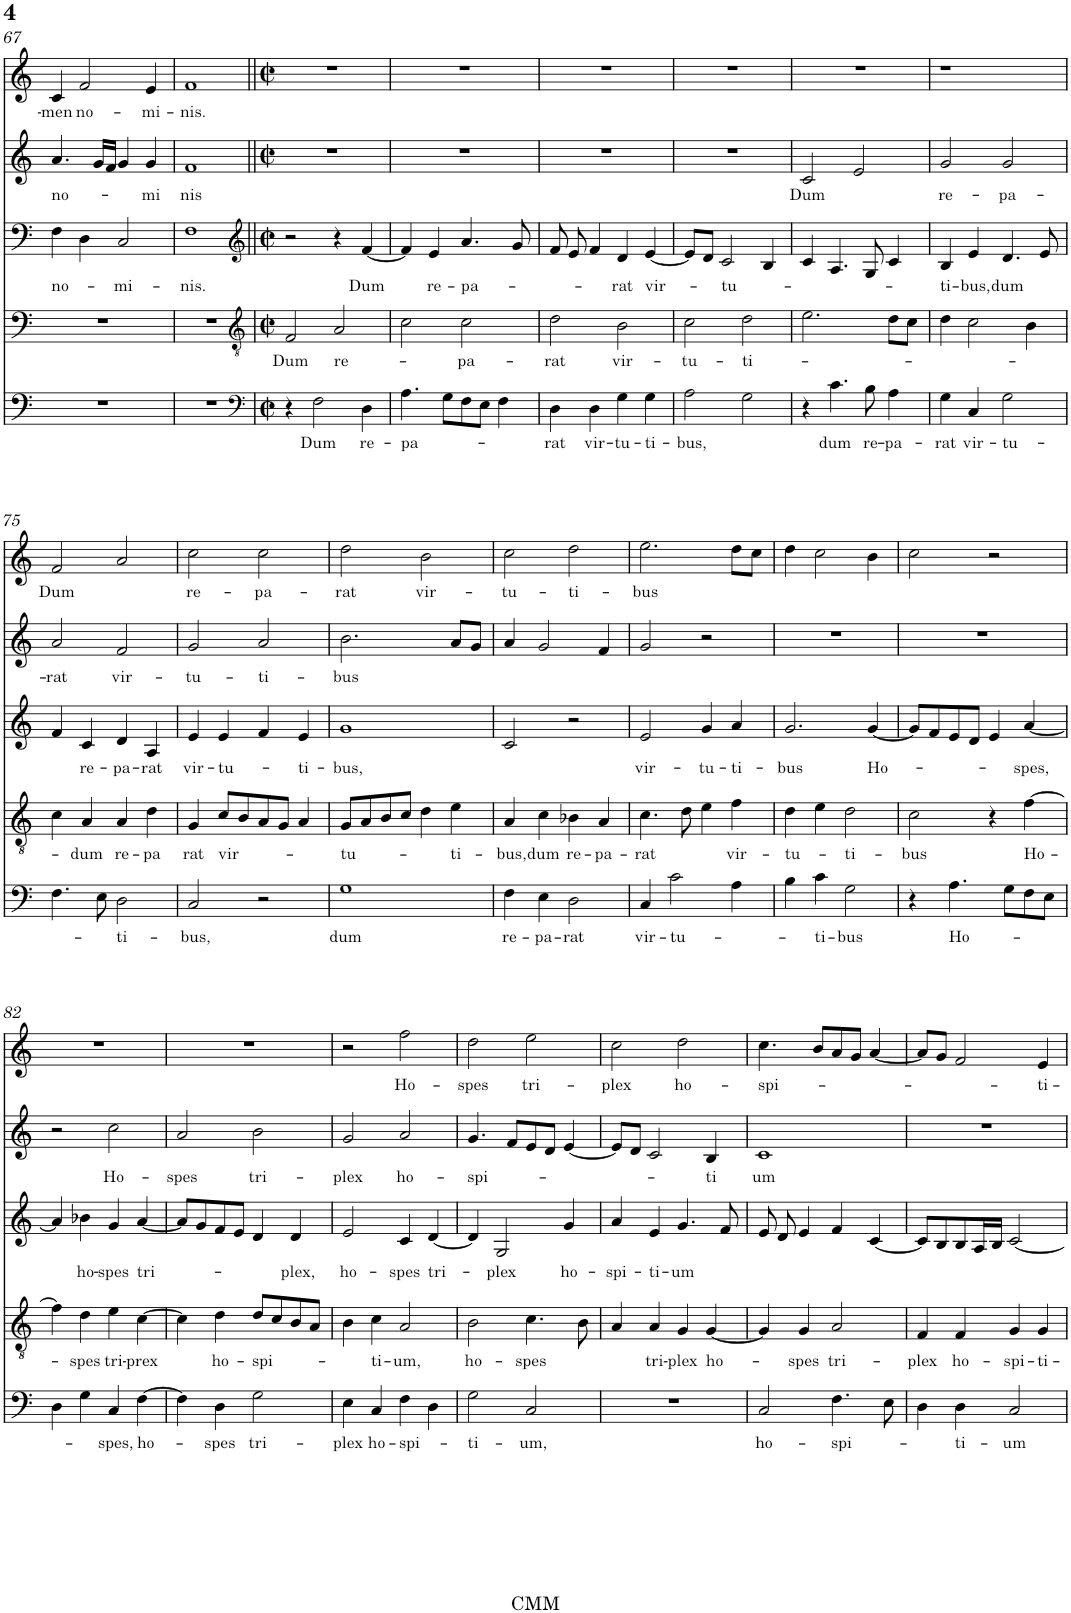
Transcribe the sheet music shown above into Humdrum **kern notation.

**kern	**text	**kern	**text	**kern	**text	**kern	**text	**kern	**text
*part5	*part5	*part4	*part4	*part3	*part3	*part2	*part2	*part1	*part1
*staff5	*staff5	*staff4	*staff4	*staff3	*staff3	*staff2	*staff2	*staff1	*staff1
*I"Piano	*	*I"Piano	*	*I"Piano	*	*I"Piano	*	*I"Piano	*
*I'Pno	*	*I'Pno	*	*I'Pno	*	*I'Pno	*	*I'Pno	*
!!LO:PB:g=z
*clefF4	*	*clefF4	*	*clefF4	*	*clefG2	*	*clefG2	*
*k[]	*	*k[]	*	*k[]	*	*k[]	*	*k[]	*
*	*	*M2/2	*	*M2/2	*	*M2/2	*	*M2/2	*
*	*	*met(c|)	*	*met(c|)	*	*met(c|)	*	*met(c|)	*
=67	=67	=67	=67	=67	=67	=67	=67	=67	=67
!	!	!	!	!	!LO:LY:b	!	!LO:LY:b	!	!LO:LY:b
1r	.	1r	.	4F\	no-	4.a/	no-	4c/	-men
!	!	!	!	!	!	!	!	!	!LO:LY:b
.	.	.	.	4D\	.	.	.	2f/	no-
.	.	.	.	.	.	16g/LL	.	.	.
.	.	.	.	.	.	16f/JJ	.	.	.
!	!	!	!	!	!LO:LY:b	!	!	!	!
.	.	.	.	2C/	-mi-	4g/	.	.	.
!	!	!	!	!	!	!	!LO:LY:b	!	!LO:LY:b
.	.	.	.	.	.	4g/	-mi	4e/	-mi-
=68	=68	=68	=68	=68	=68	=68	=68	=68	=68
!	!	!	!	!	!LO:LY:b	!	!LO:LY:b	!	!LO:LY:b
1r	.	1r	.	1F	-nis.	1f	nis	1f	-nis.
=69||	=69||	=69||	=69||	=69||	=69||	=69||	=69||	=69||	=69||
*clefF4	*	*clefGv2	*	*clefG2	*	*	*	*	*
*M2/2	*	*M2/2	*	*M2/2	*	*M2/2	*	*M2/2	*
*met(c|)	*	*met(c|)	*	*met(c|)	*	*met(c|)	*	*met(c|)	*
!	!	!	!LO:LY:b	!	!	!	!	!	!
4r	.	2F/	Dum	2r	.	1r	.	1r	.
!	!LO:LY:b	!	!	!	!	!	!	!	!
2F\	Dum	.	.	.	.	.	.	.	.
!	!	!	!LO:LY:b	!	!	!	!	!	!
.	.	2A/	re-	4r	.	.	.	.	.
!	!LO:LY:b	!	!	!	!LO:LY:b	!	!	!	!
4D\	re-	.	.	[4f/	Dum	.	.	.	.
=70	=70	=70	=70	=70	=70	=70	=70	=70	=70
!	!LO:LY:b	!	!	!	!	!	!	!	!
4.A\	-pa-	2c\	.	4f/]	.	1r	.	1r	.
!	!	!	!	!	!LO:LY:b	!	!	!	!
.	.	.	.	4e/	re-	.	.	.	.
8G\L	.	.	.	.	.	.	.	.	.
!	!	!	!LO:LY:b	!	!LO:LY:b	!	!	!	!
8F\	.	2c\	-pa-	4.a/	-pa-	.	.	.	.
8E\J	.	.	.	.	.	.	.	.	.
4F\	.	.	.	.	.	.	.	.	.
.	.	.	.	8g/	.	.	.	.	.
=71	=71	=71	=71	=71	=71	=71	=71	=71	=71
!	!LO:LY:b	!	!LO:LY:b	!	!	!	!	!	!
4D\	-rat	2d\	-rat	8f/	.	1r	.	1r	.
.	.	.	.	8e/	.	.	.	.	.
!	!LO:LY:b	!	!	!	!	!	!	!	!
4D\	vir-	.	.	4f/	.	.	.	.	.
!	!LO:LY:b	!	!LO:LY:b	!	!LO:LY:b	!	!	!	!
4G\	-tu-	2B\	vir-	4d/	-rat	.	.	.	.
!	!LO:LY:b	!	!	!	!LO:LY:b	!	!	!	!
4G\	-ti-	.	.	[4e/	vir-	.	.	.	.
=72	=72	=72	=72	=72	=72	=72	=72	=72	=72
!	!LO:LY:b	!	!LO:LY:b	!	!	!	!	!	!
2A\	-bus,	2c\	-tu-	8e/L]	.	1r	.	1r	.
.	.	.	.	8d/J	.	.	.	.	.
!	!	!	!	!	!LO:LY:b	!	!	!	!
.	.	.	.	2c/	-tu-	.	.	.	.
!	!	!	!LO:LY:b	!	!	!	!	!	!
2G\	.	2d\	-ti-	.	.	.	.	.	.
.	.	.	.	4B/	.	.	.	.	.
=73	=73	=73	=73	=73	=73	=73	=73	=73	=73
!	!	!	!	!	!	!	!LO:LY:b	!	!
4r	.	2.e\	.	4c/	.	2c/	Dum	1r	.
!	!LO:LY:b	!	!	!	!	!	!	!	!
4.c\	dum	.	.	4.A/	.	.	.	.	.
.	.	.	.	.	.	2e/	.	.	.
!	!LO:LY:b	!	!	!	!	!	!	!	!
8B\	re-	.	.	8G/	.	.	.	.	.
!	!LO:LY:b	!	!	!	!	!	!	!	!
4A\	-pa-	8d\L	.	4c/	.	.	.	.	.
.	.	8c\J	.	.	.	.	.	.	.
=74	=74	=74	=74	=74	=74	=74	=74	=74	=74
!	!LO:LY:b	!	!	!	!LO:LY:b	!	!LO:LY:b	!	!
4G\	-rat	4d\	.	4B/	-ti-	2g/	re-	1r	.
!	!LO:LY:b	!	!	!	!LO:LY:b	!	!	!	!
4C/	vir-	2c\	.	4e/	-bus,	.	.	.	.
!	!LO:LY:b	!	!	!	!LO:LY:b	!	!LO:LY:b	!	!
2G\	-tu-	.	.	4.d/	dum	2g/	-pa-	.	.
.	.	4B\	.	.	.	.	.	.	.
.	.	.	.	8e/	.	.	.	.	.
!!LO:LB:g=z
=75	=75	=75	=75	=75	=75	=75	=75	=75	=75
!	!	!	!	!	!	!	!LO:LY:b	!	!LO:LY:b
4.F\	.	4c\	.	4f/	.	2a/	-rat	2f/	Dum
!	!	!	!LO:LY:b	!	!LO:LY:b	!	!	!	!
.	.	4A/	-dum	4c/	re-	.	.	.	.
8E\	.	.	.	.	.	.	.	.	.
!	!LO:LY:b	!	!LO:LY:b	!	!LO:LY:b	!	!LO:LY:b	!	!
2D\	-ti-	4A/	re-	4d/	-pa-	2f/	vir-	2a/	.
!	!	!	!LO:LY:b	!	!LO:LY:b	!	!	!	!
.	.	4d\	-pa­	4A/	-rat	.	.	.	.
=76	=76	=76	=76	=76	=76	=76	=76	=76	=76
!	!LO:LY:b	!	!LO:LY:b	!	!LO:LY:b	!	!LO:LY:b	!	!LO:LY:b
2C/	-bus,	4G/	rat	4e/	vir-	2g/	-tu-	2cc\	re-
!	!	!	!LO:LY:b	!	!LO:LY:b	!	!	!	!
.	.	8c/L	vir-	4e/	-tu-	.	.	.	.
.	.	8B/	.	.	.	.	.	.	.
!	!	!	!	!	!	!	!LO:LY:b	!	!LO:LY:b
2r	.	8A/	.	4f/	.	2a/	-ti-	2cc\	-pa-
.	.	8G/J	.	.	.	.	.	.	.
!	!	!	!	!	!LO:LY:b	!	!	!	!
.	.	4A/	.	4e/	-ti-	.	.	.	.
=77	=77	=77	=77	=77	=77	=77	=77	=77	=77
!	!LO:LY:b	!	!LO:LY:b	!	!LO:LY:b	!	!LO:LY:b	!	!LO:LY:b
1G	dum	8G/L	-tu-	1g	-bus,	2.b\	-bus	2dd\	-rat
.	.	8A/	.	.	.	.	.	.	.
.	.	8B/	.	.	.	.	.	.	.
.	.	8c/J	.	.	.	.	.	.	.
!	!	!	!	!	!	!	!	!	!LO:LY:b
.	.	4d\	.	.	.	.	.	2b\	vir-
!	!	!	!LO:LY:b	!	!	!	!	!	!
.	.	4e\	-ti-	.	.	8a/L	.	.	.
.	.	.	.	.	.	8g/J	.	.	.
=78	=78	=78	=78	=78	=78	=78	=78	=78	=78
!	!LO:LY:b	!	!LO:LY:b	!	!	!	!	!	!LO:LY:b
4F\	re-	4A/	-bus,	2c/	.	4a/	.	2cc\	-tu-
!	!LO:LY:b	!	!LO:LY:b	!	!	!	!	!	!
4E\	-pa-	4c\	dum	.	.	2g/	.	.	.
!	!LO:LY:b	!	!LO:LY:b	!	!	!	!	!	!LO:LY:b
2D\	-rat	4B-X\	re-	2r	.	.	.	2dd\	-ti-
!	!	!	!LO:LY:b	!	!	!	!	!	!
.	.	4A/	-pa-	.	.	4f/	.	.	.
=79	=79	=79	=79	=79	=79	=79	=79	=79	=79
!	!LO:LY:b	!	!LO:LY:b	!	!LO:LY:b	!	!	!	!LO:LY:b
4C/	vir-	4.c\	-rat	2e/	vir-	2g/	.	2.ee\	-bus
!	!LO:LY:b	!	!	!	!	!	!	!	!
2c\	-tu-	.	.	.	.	.	.	.	.
.	.	8d\	.	.	.	.	.	.	.
!	!	!	!	!	!LO:LY:b	!	!	!	!
.	.	4e\	.	4g/	-tu-	2r	.	.	.
!	!	!	!LO:LY:b	!	!LO:LY:b	!	!	!	!
4A\	.	4f\	vir-	4a/	-ti-	.	.	8dd\L	.
.	.	.	.	.	.	.	.	8cc\J	.
=80	=80	=80	=80	=80	=80	=80	=80	=80	=80
!	!	!	!LO:LY:b	!	!LO:LY:b	!	!	!	!
4B\	.	4d\	-tu-	2.g/	-bus	1r	.	4dd\	.
!	!LO:LY:b	!	!	!	!	!	!	!	!
4c\	-ti-	4e\	.	.	.	.	.	2cc\	.
!	!LO:LY:b	!	!LO:LY:b	!	!	!	!	!	!
2G\	-bus	2d\	-ti-	.	.	.	.	.	.
!	!	!	!	!	!LO:LY:b	!	!	!	!
.	.	.	.	[4g/	Ho-	.	.	4b\	.
=81	=81	=81	=81	=81	=81	=81	=81	=81	=81
!	!	!	!LO:LY:b	!	!	!	!	!	!
4r	.	2c\	-bus	8g/L]	.	1r	.	2cc\	.
.	.	.	.	8f/	.	.	.	.	.
!	!LO:LY:b	!	!	!	!	!	!	!	!
4.A\	Ho-	.	.	8e/	.	.	.	.	.
.	.	.	.	8d/J	.	.	.	.	.
.	.	4r	.	4e/	.	.	.	2r	.
8G\L	.	.	.	.	.	.	.	.	.
!	!	!	!LO:LY:b	!	!LO:LY:b	!	!	!	!
8F\	.	[4f\	Ho-	[4a/	-spes,	.	.	.	.
8E\J	.	.	.	.	.	.	.	.	.
!!LO:LB:g=z
=82	=82	=82	=82	=82	=82	=82	=82	=82	=82
4D\	.	4f\]	.	4a/]	.	2r	.	1r	.
!	!	!	!LO:LY:b	!	!LO:LY:b	!	!	!	!
4G\	.	4d\	-spes	4b-X\	ho-	.	.	.	.
!	!LO:LY:b	!	!LO:LY:b	!	!LO:LY:b	!	!LO:LY:b	!	!
4C/	-spes,	4e\	tri-	4g/	-spes	2cc\	Ho-	.	.
!	!LO:LY:b	!	!LO:LY:b	!	!LO:LY:b	!	!	!	!
[4F\	ho-	[4c\	-prex	[4a/	tri-	.	.	.	.
=83	=83	=83	=83	=83	=83	=83	=83	=83	=83
!	!	!	!	!	!	!	!LO:LY:b	!	!
4F\]	.	4c\]	.	8a/L]	.	2a/	-spes	1r	.
.	.	.	.	8g/	.	.	.	.	.
!	!LO:LY:b	!	!LO:LY:b	!	!	!	!	!	!
4D\	-spes	4d\	ho-	8f/	.	.	.	.	.
.	.	.	.	8e/J	.	.	.	.	.
!	!LO:LY:b	!	!LO:LY:b	!	!	!	!LO:LY:b	!	!
2G\	tri-	8d/L	-spi-	4d/	.	2b\	tri-	.	.
.	.	8c/	.	.	.	.	.	.	.
!	!	!	!	!	!LO:LY:b	!	!	!	!
.	.	8B/	.	4d/	-plex,	.	.	.	.
.	.	8A/J	.	.	.	.	.	.	.
=84	=84	=84	=84	=84	=84	=84	=84	=84	=84
!	!LO:LY:b	!	!	!	!LO:LY:b	!	!LO:LY:b	!	!
4E\	-plex	4B\	.	2e/	ho-	2g/	-plex	2r	.
!	!LO:LY:b	!	!LO:LY:b	!	!	!	!	!	!
4C/	ho-	4c\	-ti-	.	.	.	.	.	.
!	!LO:LY:b	!	!LO:LY:b	!	!LO:LY:b	!	!LO:LY:b	!	!LO:LY:b
4F\	-spi-	2A/	-um,	4c/	-spes	2a/	ho-	2ff\	Ho-
!	!	!	!	!	!LO:LY:b	!	!	!	!
4D\	.	.	.	[4d/	tri-	.	.	.	.
=85	=85	=85	=85	=85	=85	=85	=85	=85	=85
!	!LO:LY:b	!	!LO:LY:b	!	!	!	!LO:LY:b	!	!LO:LY:b
2G\	-ti-	2B\	ho-	4d/]	.	4.g/	-spi-	2dd\	-spes
!	!	!	!	!	!LO:LY:b	!	!	!	!
.	.	.	.	2G/	-plex	.	.	.	.
.	.	.	.	.	.	8f/L	.	.	.
!	!LO:LY:b	!	!LO:LY:b	!	!	!	!	!	!LO:LY:b
2C/	-um,	4.c\	-spes	.	.	8e/	.	2ee\	tri-
.	.	.	.	.	.	8d/J	.	.	.
!	!	!	!	!	!LO:LY:b	!	!	!	!
.	.	.	.	4g/	ho-	[4e/	.	.	.
.	.	8B\	.	.	.	.	.	.	.
=86	=86	=86	=86	=86	=86	=86	=86	=86	=86
!	!	!	!	!	!LO:LY:b	!	!	!	!LO:LY:b
1r	.	4A/	.	4a/	-spi-	8e/L]	.	2cc\	-plex
.	.	.	.	.	.	8d/J	.	.	.
!	!	!	!LO:LY:b	!	!LO:LY:b	!	!	!	!
.	.	4A/	tri-	4e/	-ti-	2c/	.	.	.
!	!	!	!LO:LY:b	!	!LO:LY:b	!	!	!	!LO:LY:b
.	.	4G/	-plex	4.g/	-um	.	.	2dd\	ho-
!	!	!	!LO:LY:b	!	!	!	!LO:LY:b	!	!
.	.	[4G/	ho-	.	.	4B/	-ti	.	.
.	.	.	.	8f/	.	.	.	.	.
=87	=87	=87	=87	=87	=87	=87	=87	=87	=87
!	!LO:LY:b	!	!	!	!	!	!LO:LY:b	!	!LO:LY:b
2C/	ho-	4G/]	.	8e/	.	1c	um	4.cc\	-spi-
.	.	.	.	8d/	.	.	.	.	.
!	!	!	!LO:LY:b	!	!	!	!	!	!
.	.	4G/	-spes	4e/	.	.	.	.	.
.	.	.	.	.	.	.	.	8b/L	.
!	!LO:LY:b	!	!LO:LY:b	!	!	!	!	!	!
4.F\	-spi-	2A/	tri-	4f/	.	.	.	8a/	.
.	.	.	.	.	.	.	.	8g/J	.
.	.	.	.	[4c/	.	.	.	[4a/	.
8E\	.	.	.	.	.	.	.	.	.
=88	=88	=88	=88	=88	=88	=88	=88	=88	=88
!	!	!	!LO:LY:b	!	!	!	!	!	!
4D\	.	4F/	-plex	8c/L]	.	1r	.	8a/L]	.
.	.	.	.	8B/	.	.	.	8g/J	.
!	!LO:LY:b	!	!LO:LY:b	!	!	!	!	!	!
4D\	-ti-	4F/	ho-	8B/	.	.	.	2f/	.
.	.	.	.	16A/L	.	.	.	.	.
.	.	.	.	16B/JJ	.	.	.	.	.
!	!LO:LY:b	!	!LO:LY:b	!	!	!	!	!	!
2C/	-um	4G/	-spi-	[2c/	.	.	.	.	.
!	!	!	!LO:LY:b	!	!	!	!	!	!LO:LY:b
.	.	4G/	-ti-	.	.	.	.	4e/	-ti-
=	=	=	=	=	=	=	=	=	=
*-	*-	*-	*-	*-	*-	*-	*-	*-	*-
